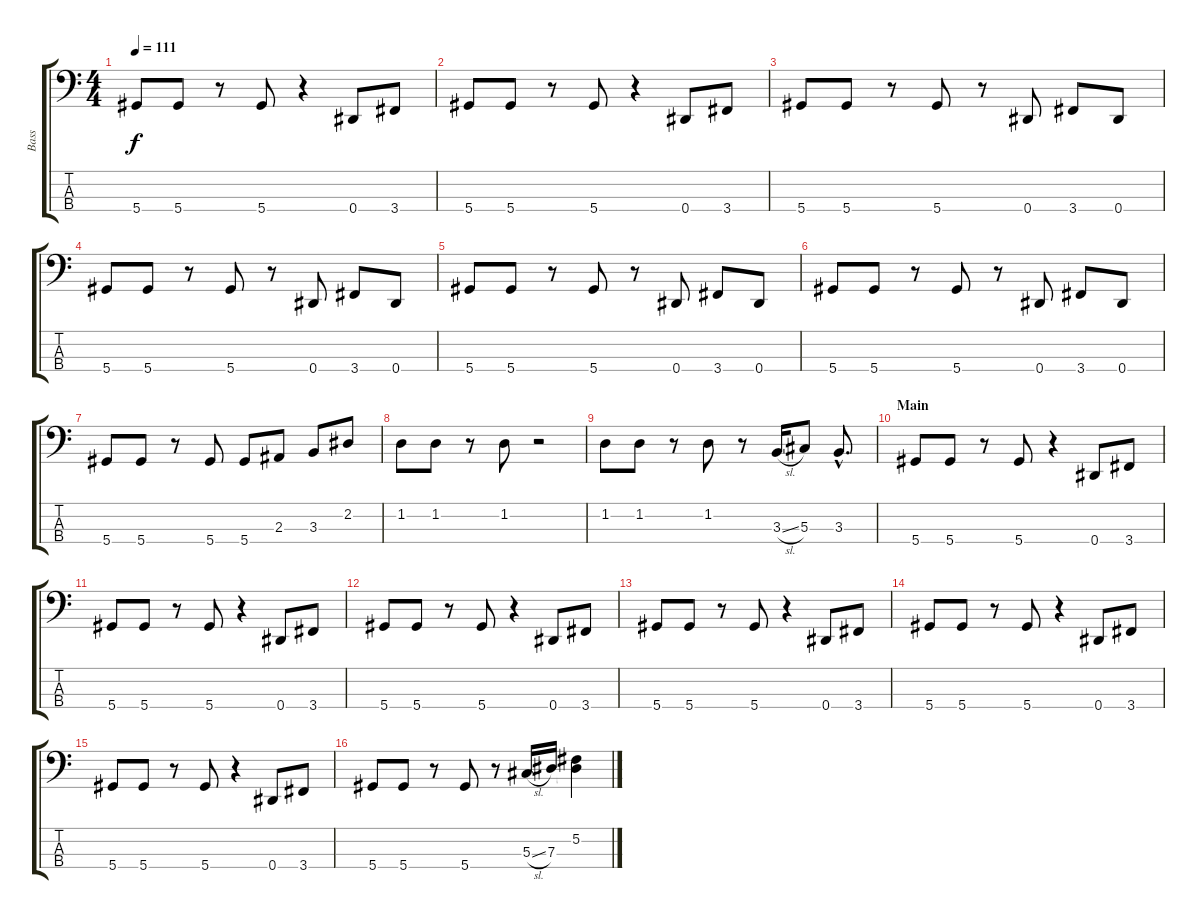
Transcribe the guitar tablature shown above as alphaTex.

\track ("Bass" "Bass") {instrument electricbassfinger}
\staff {score tabs}
\tuning (Gb2 Db2 Ab1 Eb1) {hide}
\ts (4 4)
\tempo 111
\clef f4
\ks c
5.4.8{dy f} 5.4.8 r.8 5.4.8 r.4 0.4.8 3.4.8 |
5.4.8 5.4.8 r.8 5.4.8 r.4 0.4.8 3.4.8 |
5.4.8 5.4.8 r.8 5.4.8 r.8 0.4.8 3.4.8 0.4.8 |
5.4.8 5.4.8 r.8 5.4.8 r.8 0.4.8 3.4.8 0.4.8 |
5.4.8 5.4.8 r.8 5.4.8 r.8 0.4.8 3.4.8 0.4.8 |
5.4.8 5.4.8 r.8 5.4.8 r.8 0.4.8 3.4.8 0.4.8 |
5.4.8 5.4.8 r.8 5.4.8 5.4.8 2.3.8 3.3.8 2.2.8 |
1.2.8 1.2.8 r.8 1.2.8 r.2 |
1.2.8 1.2.8 r.8 1.2.8 r.8 3.3{sl}.16 5.3.8 3.3{hac}.8{d} |
\section ("" "Main")
5.4.8 5.4.8 r.8 5.4.8 r.4 0.4.8 3.4.8 |
5.4.8 5.4.8 r.8 5.4.8 r.4 0.4.8 3.4.8 |
5.4.8 5.4.8 r.8 5.4.8 r.4 0.4.8 3.4.8 |
5.4.8 5.4.8 r.8 5.4.8 r.4 0.4.8 3.4.8 |
5.4.8 5.4.8 r.8 5.4.8 r.4 0.4.8 3.4.8 |
5.4.8 5.4.8 r.8 5.4.8 r.4 0.4.8 3.4.8 |
5.4.8 5.4.8 r.8 5.4.8 r.8 5.3{sl}.16 7.3.16 (5.2 7.3{t}).4
